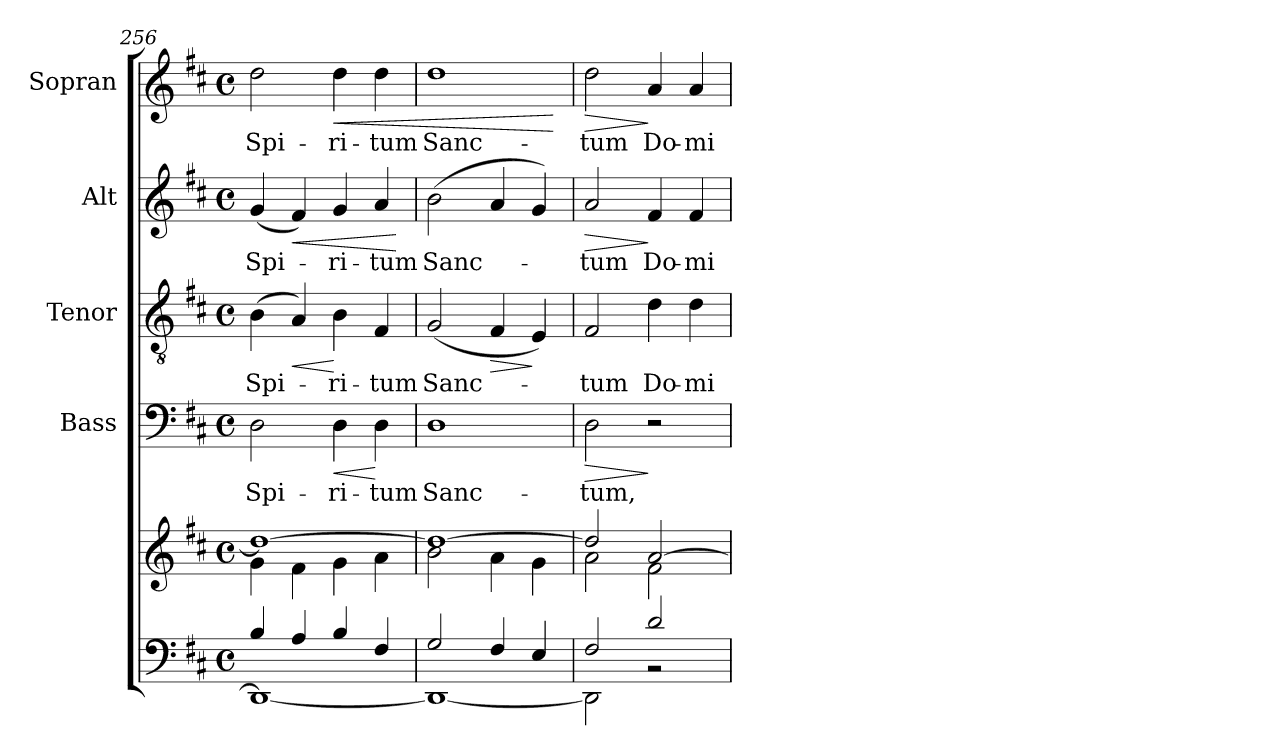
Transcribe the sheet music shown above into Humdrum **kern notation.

**kern	**kern	**kern	**text	**dynam	**kern	**text	**dynam	**kern	**text	**dynam	**kern	**text	**dynam
*part5	*part5	*part4	*part4	*part4	*part3	*part3	*part3	*part2	*part2	*part2	*part1	*part1	*part1
*staff6	*staff5	*staff4	*staff4	*staff4	*staff3	*staff3	*staff3	*staff2	*staff2	*staff2	*staff1	*staff1	*staff1
*	*	*I"Bass	*	*	*I"Tenor	*	*	*I"Alt	*	*	*I"Sopran	*	*
*	*	*I'B.	*	*	*I'T.	*	*	*I'A.	*	*	*I'S.	*	*
*clefF4	*clefG2	*clefF4	*	*	*clefGv2	*	*	*clefG2	*	*	*clefG2	*	*
*k[f#c#]	*k[f#c#]	*k[f#c#]	*	*	*k[f#c#]	*	*	*k[f#c#]	*	*	*k[f#c#]	*	*
*D:	*D:	*D:	*	*	*D:	*	*	*D:	*	*	*D:	*	*
*M4/4	*M4/4	*M4/4	*	*	*M4/4	*	*	*M4/4	*	*	*M4/4	*	*
*met(c)	*met(c)	*met(c)	*	*	*met(c)	*	*	*met(c)	*	*	*met(c)	*	*
=256	=256	=256	=256	=256	=256	=256	=256	=256	=256	=256	=256	=256	=256
*^	*^	*	*	*	*	*	*	*	*	*	*	*	*
!	!	!	!	!	!LO:LY:b	!	!	!LO:LY:b	!	!	!LO:LY:b	!	!	!LO:LY:b	!
4B/	1DD_	1dd_	4g\	2D\	Spi-	.	(>4B\	Spi-	.	(<4g/	Spi-	.	2dd\	Spi-	.
!	!	!	!	!	!	!	!	!	!LO:HP:b	!	!	!LO:HP:b	!	!	!
4A/	.	.	4f#\	.	.	.	4A/)	.	<	4f#/)	.	<	.	.	.
!	!	!	!	!	!LO:LY:b	!LO:HP:b	!	!LO:LY:b	!	!	!LO:LY:b	!	!	!LO:LY:b	!LO:HP:b
4B/	.	.	4g\	4D\	-ri-	<	4B\	-ri-	[	4g/	-ri-	.	4dd\	-ri-	<
!	!	!	!	!	!LO:LY:b	!	!	!LO:LY:b	!	!	!LO:LY:b	!	!	!LO:LY:b	!
4F#/	.	.	4a\	4D\	-tum	[	4F#/	-tum	.	4a/	-tum	.	4dd\	-tum	.
*v	*v	*	*	*	*	*	*	*	*	*	*	*	*	*	*
*	*v	*v	*	*	*	*	*	*	*	*	*	*	*	*
.	.	.	.	.	.	.	.	.	.	[	.	.	.
=257	=257	=257	=257	=257	=257	=257	=257	=257	=257	=257	=257	=257	=257
*^	*^	*	*	*	*	*	*	*	*	*	*	*	*
!	!	!	!	!	!LO:LY:b	!	!	!LO:LY:b	!	!	!LO:LY:b	!	!	!LO:LY:b	!
2G/	1DD_	1dd_	2b\	1D	Sanc-	.	(<2G/	Sanc-	.	(>2b\	Sanc-	.	1dd	Sanc-	.
!	!	!	!	!	!	!	!	!	!LO:HP:b	!	!	!	!	!	!
4F#/	.	.	4a\	.	.	.	4F#/	.	>	4a/	.	.	.	.	.
4E/	.	.	4g\	.	.	.	4E/)	.	]	4g/)	.	.	.	.	.
*v	*v	*	*	*	*	*	*	*	*	*	*	*	*	*	*
*	*v	*v	*	*	*	*	*	*	*	*	*	*	*	*
.	.	.	.	.	.	.	.	.	.	.	.	.	[
=258	=258	=258	=258	=258	=258	=258	=258	=258	=258	=258	=258	=258	=258
*^	*^	*	*	*	*	*	*	*	*	*	*	*	*
!	!	!	!	!	!LO:LY:b	!LO:HP:b	!	!LO:LY:b	!	!	!LO:LY:b	!LO:HP:b	!	!LO:LY:b	!LO:HP:b
2F#/	2DD\]	2dd/]	2a\	2D\	-tum,	>	2F#/	-tum	.	2a/	-tum	>	2dd\	-tum	>
!	!	!	!	!	!	!	!	!LO:LY:b	!	!	!LO:LY:b	!	!	!LO:LY:b	!
2d/	2rBB	[>2a/	2f#\	2r	.	]	4d\	Do-	.	4f#/	Do-	]	4a/	Do-	]
!	!	!	!	!	!	!	!	!LO:LY:b	!	!	!LO:LY:b	!	!	!LO:LY:b	!
.	.	.	.	.	.	.	4d\	-mi-	.	4f#/	-mi-	.	4a/	-mi-	.
*v	*v	*	*	*	*	*	*	*	*	*	*	*	*	*	*
*	*v	*v	*	*	*	*	*	*	*	*	*	*	*	*
=	=	=	=	=	=	=	=	=	=	=	=	=	=
*-	*-	*-	*-	*-	*-	*-	*-	*-	*-	*-	*-	*-	*-
